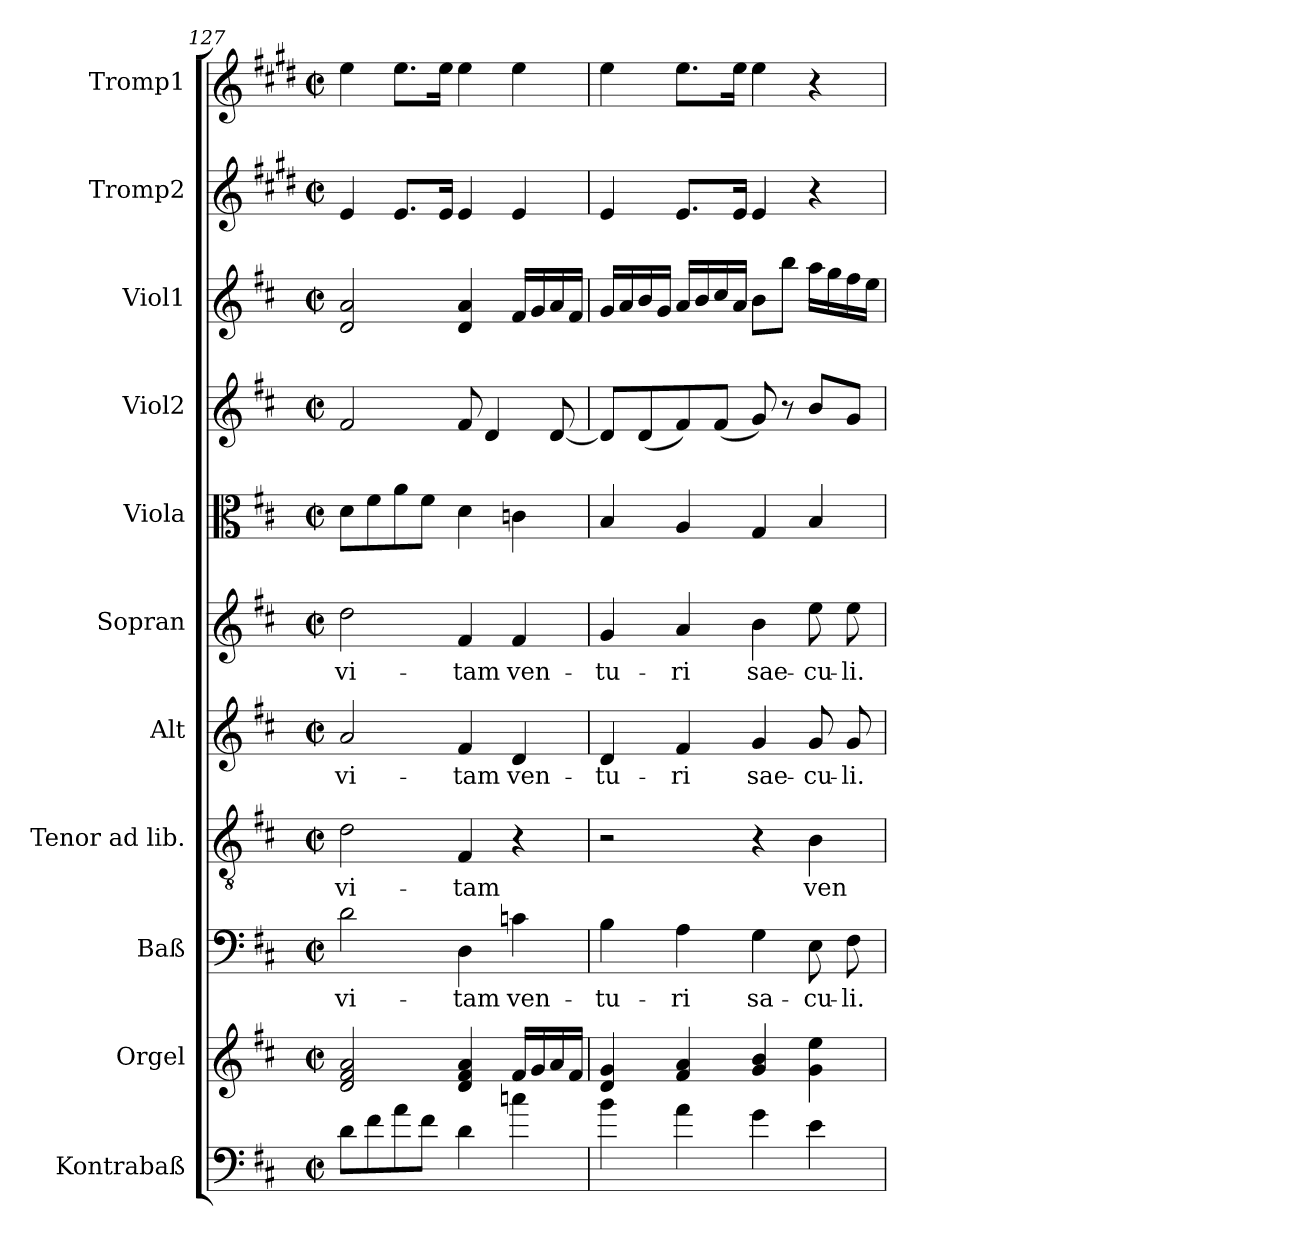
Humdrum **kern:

**kern	**kern	**kern	**text	**kern	**text	**kern	**text	**kern	**text	**kern	**kern	**kern	**kern	**kern
*part11	*part10	*part9	*part9	*part8	*part8	*part7	*part7	*part6	*part6	*part5	*part4	*part3	*part2	*part1
*staff11	*staff10	*staff9	*staff9	*staff8	*staff8	*staff7	*staff7	*staff6	*staff6	*staff5	*staff4	*staff3	*staff2	*staff1
*I"Kontrabaß	*I"Orgel	*I"Baß	*	*I"Tenor ad lib.	*	*I"Alt	*	*I"Sopran	*	*I"Viola	*I"Viol2	*I"Viol1	*I"Tromp2	*I"Tromp1
*	*	*	*	*	*	*	*	*	*	*I'Vla	*	*	*	*
*clefF4	*clefG2	*clefF4	*	*clefGv2	*	*clefG2	*	*clefG2	*	*clefC3	*clefG2	*clefG2	*clefG2	*clefG2
*ITrd7c12	*	*	*	*	*	*	*	*	*	*	*	*	*ITrd1c2	*ITrd1c2
*k[f#c#]	*k[f#c#]	*k[f#c#]	*	*k[f#c#]	*	*k[f#c#]	*	*k[f#c#]	*	*k[f#c#]	*k[f#c#]	*k[f#c#]	*k[f#c#]	*k[f#c#]
*D:	*D:	*D:	*	*D:	*	*D:	*	*D:	*	*D:	*D:	*D:	*D:	*D:
*M2/2	*M2/2	*M2/2	*	*M2/2	*	*M2/2	*	*M2/2	*	*M2/2	*M2/2	*M2/2	*M2/2	*M2/2
*met(c|)	*met(c|)	*met(c|)	*	*met(c|)	*	*met(c|)	*	*met(c|)	*	*met(c|)	*met(c|)	*met(c|)	*met(c|)	*met(c|)
=127	=127	=127	=127	=127	=127	=127	=127	=127	=127	=127	=127	=127	=127	=127
!	!	!	!LO:LY:b	!	!LO:LY:b	!	!LO:LY:b	!	!LO:LY:b	!	!	!	!	!
8D\L	2d/ 2f#/ 2a/	2d\	vi-	2d\	vi-	2a/	vi-	2dd\	vi-	8d\L	2f#/	2d/ 2a/	4d/	4dd\
8F#\	.	.	.	.	.	.	.	.	.	8f#\	.	.	.	.
8A\	.	.	.	.	.	.	.	.	.	8a\	.	.	8.d/L	8.dd\L
8F#\J	.	.	.	.	.	.	.	.	.	8f#\J	.	.	.	.
.	.	.	.	.	.	.	.	.	.	.	.	.	16d/Jk	16dd\Jk
!	!	!	!LO:LY:b	!	!LO:LY:b	!	!LO:LY:b	!	!LO:LY:b	!	!	!	!	!
4D\	4d/ 4f#/ 4a/	4D\	-tam	4F#/	-tam	4f#/	-tam	4f#/	-tam	4d\	8f#/	4d/ 4a/	4d/	4dd\
.	.	.	.	.	.	.	.	.	.	.	4d/	.	.	.
!	!	!	!LO:LY:b	!	!	!	!LO:LY:b	!	!LO:LY:b	!	!	!	!	!
4cn\	16f#/LL	4cn\	ven-	4r	.	4d/	ven-	4f#/	ven-	4cn\	.	16f#/LL	4d/	4dd\
.	16g/	.	.	.	.	.	.	.	.	.	.	16g/	.	.
.	16a/	.	.	.	.	.	.	.	.	.	[8d/	16a/	.	.
.	16f#/JJ	.	.	.	.	.	.	.	.	.	.	16f#/JJ	.	.
=128	=128	=128	=128	=128	=128	=128	=128	=128	=128	=128	=128	=128	=128	=128
!	!	!	!LO:LY:b	!	!	!	!LO:LY:b	!	!LO:LY:b	!	!	!	!	!
4B\	4d/ 4g/	4B\	-tu-	2r	.	4d/	-tu-	4g/	-tu-	4B/	8d/L]	16g/LL	4d/	4dd\
.	.	.	.	.	.	.	.	.	.	.	.	16a/	.	.
.	.	.	.	.	.	.	.	.	.	.	(<8d/	16b/	.	.
.	.	.	.	.	.	.	.	.	.	.	.	16g/JJ	.	.
!	!	!	!LO:LY:b	!	!	!	!LO:LY:b	!	!LO:LY:b	!	!	!	!	!
4A\	4f#/ 4a/	4A\	-ri	.	.	4f#/	-ri	4a/	-ri	4A/	8f#/)	16a/LL	8.d/L	8.dd\L
.	.	.	.	.	.	.	.	.	.	.	.	16b/	.	.
.	.	.	.	.	.	.	.	.	.	.	(<8f#/J	16cc#/	.	.
.	.	.	.	.	.	.	.	.	.	.	.	16a/JJ	16d/Jk	16dd\Jk
!	!	!	!LO:LY:b	!	!	!	!LO:LY:b	!	!LO:LY:b	!	!	!	!	!
4G\	4g/ 4b/	4G\	sa-	4r	.	4g/	sae-	4b\	sae-	4G/	8g/)	8b\L	4d/	4dd\
.	.	.	.	.	.	.	.	.	.	.	8r	8bb\J	.	.
!	!	!	!LO:LY:b	!	!LO:LY:b	!	!LO:LY:b	!	!LO:LY:b	!	!	!	!	!
4E\	4g\ 4ee\	8E\	-cu-	4B\	ven-	8g/	-cu-	8ee\	-cu-	4B/	8b/L	16aa\LL	4r	4r
.	.	.	.	.	.	.	.	.	.	.	.	16gg\	.	.
!	!	!	!LO:LY:b	!	!	!	!LO:LY:b	!	!LO:LY:b	!	!	!	!	!
.	.	8F#\	-li.	.	.	8g/	-li.	8ee\	-li.	.	8g/J	16ff#\	.	.
.	.	.	.	.	.	.	.	.	.	.	.	16ee\JJ	.	.
=	=	=	=	=	=	=	=	=	=	=	=	=	=	=
*-	*-	*-	*-	*-	*-	*-	*-	*-	*-	*-	*-	*-	*-	*-
